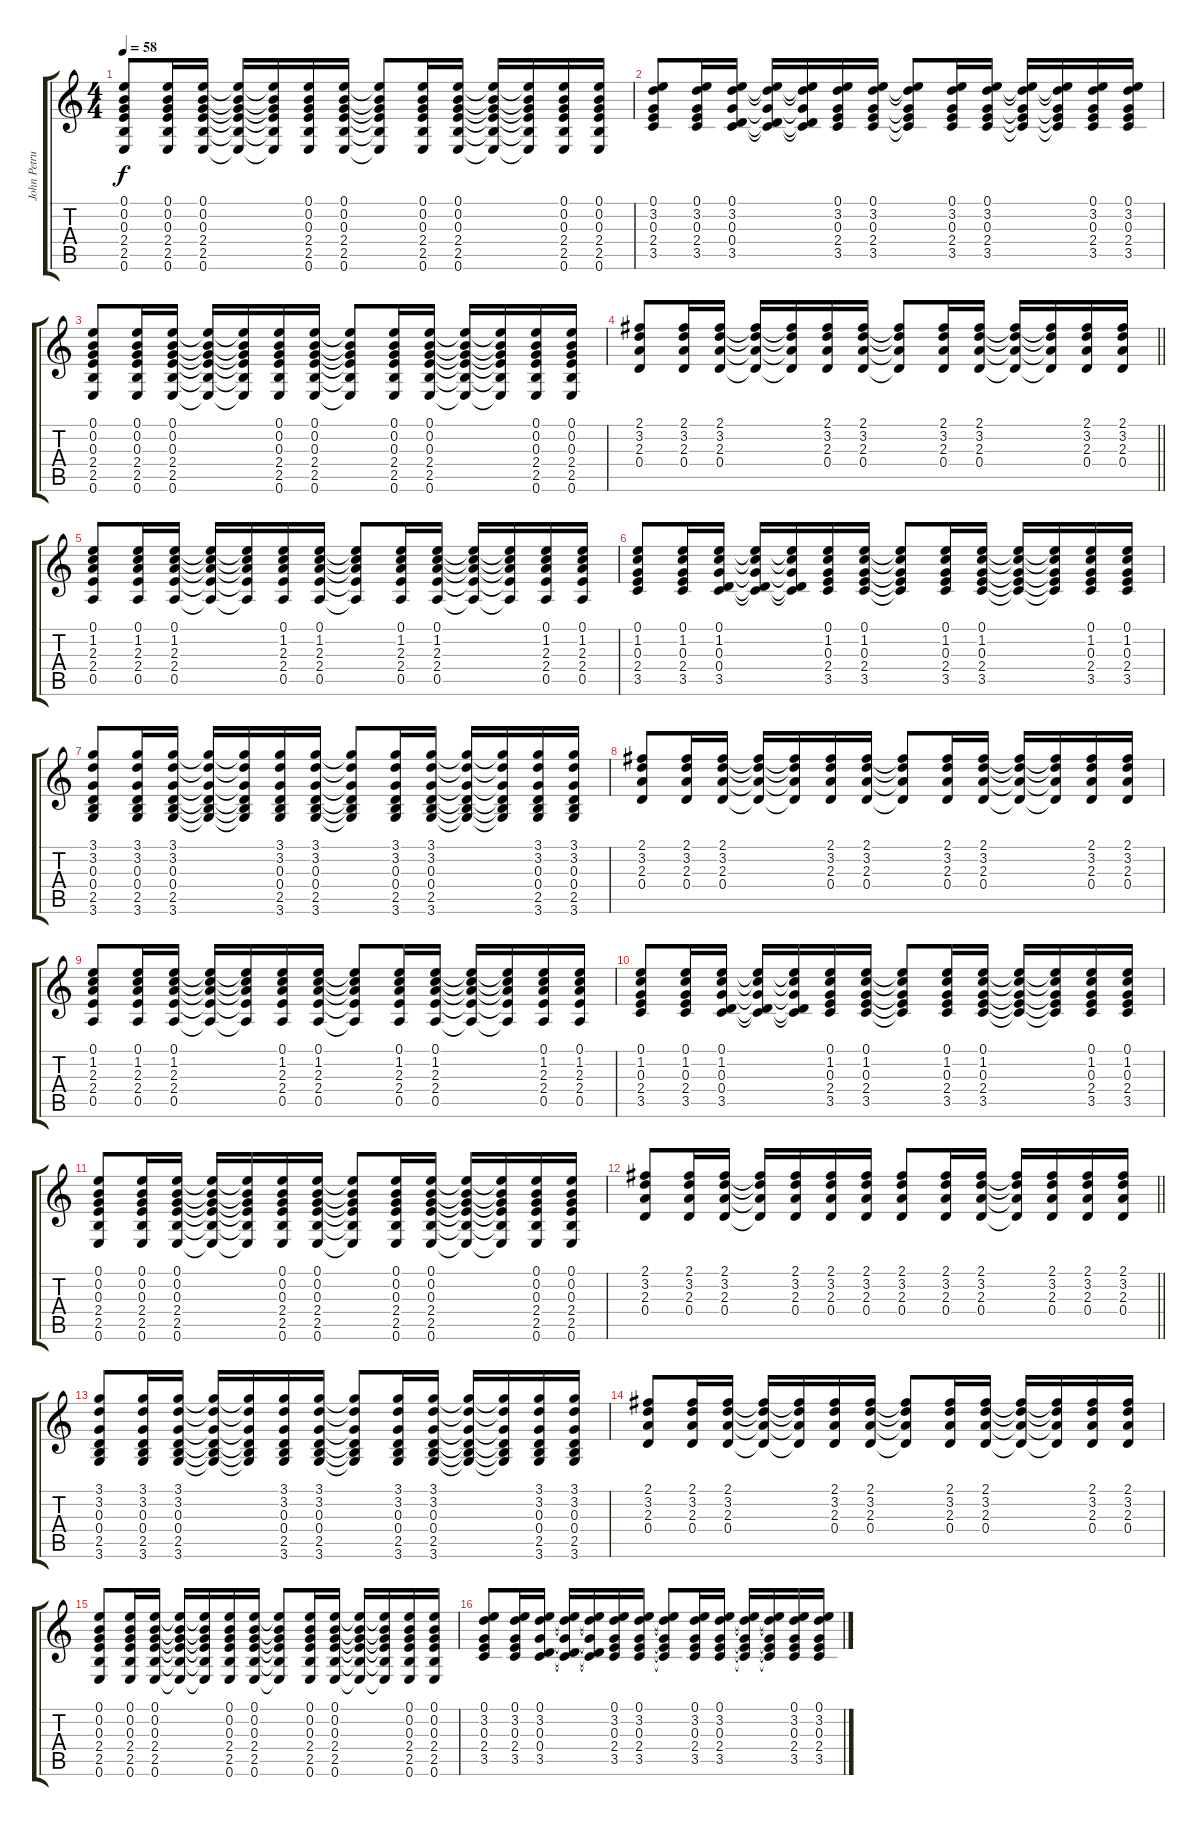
\track ("John Petrucci" "John Petru") {instrument acousticguitarsteel}
\staff {score tabs}
\tuning (E4 B3 G3 D3 A2 E2) {hide}
\ts (4 4)
\tempo 58
\clef g2
\ks c
(0.1 0.2 0.3 2.4 2.5 0.6).8{dy f} (0.1 0.2 0.3 2.4 2.5 0.6).16 (0.1 0.2 0.3 2.4 2.5 0.6).16 (0.1{t} 0.2{t} 0.3{t} 2.4{t} 2.5{t} 0.6{t}).16 (0.1{t} 0.2{t} 0.3{t} 2.4{t} 2.5{t} 0.6{t}).16 (0.1 0.2 0.3 2.4 2.5 0.6).16 (0.1 0.2 0.3 2.4 2.5 0.6).16 (0.1{t} 0.2{t} 0.3{t} 2.4{t} 2.5{t} 0.6{t}).8 (0.1 0.2 0.3 2.4 2.5 0.6).16 (0.1 0.2 0.3 2.4 2.5 0.6).16 (0.1{t} 0.2{t} 0.3{t} 2.4{t} 2.5{t} 0.6{t}).16 (0.1{t} 0.2{t} 0.3{t} 2.4{t} 2.5{t} 0.6{t}).16 (0.1 0.2 0.3 2.4 2.5 0.6).16 (0.1 0.2 0.3 2.4 2.5 0.6).16 |
(0.1 3.2 0.3 2.4 3.5).8 (0.1 3.2 0.3 2.4 3.5).16 (0.1 3.2 0.3 0.4 3.5).16 (0.1{t} 3.2{t} 0.3{t} 0.4{t} 3.5{t}).16 (0.1{t} 3.2{t} 0.3{t} 0.4{t} 3.5{t}).16 (0.1 3.2 0.3 2.4 3.5).16 (0.1 3.2 0.3 2.4 3.5).16 (0.1{t} 3.2{t} 0.3{t} 2.4{t} 3.5{t}).8 (0.1 3.2 0.3 2.4 3.5).16 (0.1 3.2 0.3 2.4 3.5).16 (0.1{t} 3.2{t} 0.3{t} 2.4{t} 3.5{t}).16 (0.1{t} 3.2{t} 0.3{t} 2.4{t} 3.5{t}).16 (0.1 3.2 0.3 2.4 3.5).16 (0.1 3.2 0.3 2.4 3.5).16 |
(0.1 0.2 0.3 2.4 2.5 0.6).8 (0.1 0.2 0.3 2.4 2.5 0.6).16 (0.1 0.2 0.3 2.4 2.5 0.6).16 (0.1{t} 0.2{t} 0.3{t} 2.4{t} 2.5{t} 0.6{t}).16 (0.1{t} 0.2{t} 0.3{t} 2.4{t} 2.5{t} 0.6{t}).16 (0.1 0.2 0.3 2.4 2.5 0.6).16 (0.1 0.2 0.3 2.4 2.5 0.6).16 (0.1{t} 0.2{t} 0.3{t} 2.4{t} 2.5{t} 0.6{t}).8 (0.1 0.2 0.3 2.4 2.5 0.6).16 (0.1 0.2 0.3 2.4 2.5 0.6).16 (0.1{t} 0.2{t} 0.3{t} 2.4{t} 2.5{t} 0.6{t}).16 (0.1{t} 0.2{t} 0.3{t} 2.4{t} 2.5{t} 0.6{t}).16 (0.1 0.2 0.3 2.4 2.5 0.6).16 (0.1 0.2 0.3 2.4 2.5 0.6).16 |
\barLineRight lightlight
(2.1 3.2 2.3 0.4).8 (2.1 3.2 2.3 0.4).16 (2.1 3.2 2.3 0.4).16 (2.1{t} 3.2{t} 2.3{t} 0.4{t}).16 (2.1{t} 3.2{t} 2.3{t} 0.4{t}).16 (2.1 3.2 2.3 0.4).16 (2.1 3.2 2.3 0.4).16 (2.1{t} 3.2{t} 2.3{t} 0.4{t}).8 (2.1 3.2 2.3 0.4).16 (2.1 3.2 2.3 0.4).16 (2.1{t} 3.2{t} 2.3{t} 0.4{t}).16 (2.1{t} 3.2{t} 2.3{t} 0.4{t}).16 (2.1 3.2 2.3 0.4).16 (2.1 3.2 2.3 0.4).16 |
(0.1 1.2 2.3 2.4 0.5).8 (0.1 1.2 2.3 2.4 0.5).16 (0.1 1.2 2.3 2.4 0.5).16 (0.1{t} 1.2{t} 2.3{t} 2.4{t} 0.5{t}).16 (0.1{t} 1.2{t} 2.3{t} 2.4{t} 0.5{t}).16 (0.1 1.2 2.3 2.4 0.5).16 (0.1 1.2 2.3 2.4 0.5).16 (0.1{t} 1.2{t} 2.3{t} 2.4{t} 0.5{t}).8 (0.1 1.2 2.3 2.4 0.5).16 (0.1 1.2 2.3 2.4 0.5).16 (0.1{t} 1.2{t} 2.3{t} 2.4{t} 0.5{t}).16 (0.1{t} 1.2{t} 2.3{t} 2.4{t} 0.5{t}).16 (0.1 1.2 2.3 2.4 0.5).16 (0.1 1.2 2.3 2.4 0.5).16 |
(0.1 1.2 0.3 2.4 3.5).8 (0.1 1.2 0.3 2.4 3.5).16 (0.1 1.2 0.3 0.4 3.5).16 (0.1{t} 1.2{t} 0.3{t} 0.4{t} 3.5{t}).16 (0.1{t} 1.2{t} 0.3{t} 0.4{t} 3.5{t}).16 (0.1 1.2 0.3 2.4 3.5).16 (0.1 1.2 0.3 2.4 3.5).16 (0.1{t} 1.2{t} 0.3{t} 2.4{t} 3.5{t}).8 (0.1 1.2 0.3 2.4 3.5).16 (0.1 1.2 0.3 2.4 3.5).16 (0.1{t} 1.2{t} 0.3{t} 2.4{t} 3.5{t}).16 (0.1{t} 1.2{t} 0.3{t} 2.4{t} 3.5{t}).16 (0.1 1.2 0.3 2.4 3.5).16 (0.1 1.2 0.3 2.4 3.5).16 |
(3.1 3.2 0.3 0.4 2.5 3.6).8 (3.1 3.2 0.3 0.4 2.5 3.6).16 (3.1 3.2 0.3 0.4 2.5 3.6).16 (3.1{t} 3.2{t} 0.3{t} 0.4{t} 2.5{t} 3.6{t}).16 (3.1{t} 3.2{t} 0.3{t} 0.4{t} 2.5{t} 3.6{t}).16 (3.1 3.2 0.3 0.4 2.5 3.6).16 (3.1 3.2 0.3 0.4 2.5 3.6).16 (3.1{t} 3.2{t} 0.3{t} 0.4{t} 2.5{t} 3.6{t}).8 (3.1 3.2 0.3 0.4 2.5 3.6).16 (3.1 3.2 0.3 0.4 2.5 3.6).16 (3.1{t} 3.2{t} 0.3{t} 0.4{t} 2.5{t} 3.6{t}).16 (3.1{t} 3.2{t} 0.3{t} 0.4{t} 2.5{t} 3.6{t}).16 (3.1 3.2 0.3 0.4 2.5 3.6).16 (3.1 3.2 0.3 0.4 2.5 3.6).16 |
(2.1 3.2 2.3 0.4).8 (2.1 3.2 2.3 0.4).16 (2.1 3.2 2.3 0.4).16 (2.1{t} 3.2{t} 2.3{t} 0.4{t}).16 (2.1{t} 3.2{t} 2.3{t} 0.4{t}).16 (2.1 3.2 2.3 0.4).16 (2.1 3.2 2.3 0.4).16 (2.1{t} 3.2{t} 2.3{t} 0.4{t}).8 (2.1 3.2 2.3 0.4).16 (2.1 3.2 2.3 0.4).16 (2.1{t} 3.2{t} 2.3{t} 0.4{t}).16 (2.1{t} 3.2{t} 2.3{t} 0.4{t}).16 (2.1 3.2 2.3 0.4).16 (2.1 3.2 2.3 0.4).16 |
(0.1 1.2 2.3 2.4 0.5).8 (0.1 1.2 2.3 2.4 0.5).16 (0.1 1.2 2.3 2.4 0.5).16 (0.1{t} 1.2{t} 2.3{t} 2.4{t} 0.5{t}).16 (0.1{t} 1.2{t} 2.3{t} 2.4{t} 0.5{t}).16 (0.1 1.2 2.3 2.4 0.5).16 (0.1 1.2 2.3 2.4 0.5).16 (0.1{t} 1.2{t} 2.3{t} 2.4{t} 0.5{t}).8 (0.1 1.2 2.3 2.4 0.5).16 (0.1 1.2 2.3 2.4 0.5).16 (0.1{t} 1.2{t} 2.3{t} 2.4{t} 0.5{t}).16 (0.1{t} 1.2{t} 2.3{t} 2.4{t} 0.5{t}).16 (0.1 1.2 2.3 2.4 0.5).16 (0.1 1.2 2.3 2.4 0.5).16 |
(0.1 1.2 0.3 2.4 3.5).8 (0.1 1.2 0.3 2.4 3.5).16 (0.1 1.2 0.3 0.4 3.5).16 (0.1{t} 1.2{t} 0.3{t} 0.4{t} 3.5{t}).16 (0.1{t} 1.2{t} 0.3{t} 0.4{t} 3.5{t}).16 (0.1 1.2 0.3 2.4 3.5).16 (0.1 1.2 0.3 2.4 3.5).16 (0.1{t} 1.2{t} 0.3{t} 2.4{t} 3.5{t}).8 (0.1 1.2 0.3 2.4 3.5).16 (0.1 1.2 0.3 2.4 3.5).16 (0.1{t} 1.2{t} 0.3{t} 2.4{t} 3.5{t}).16 (0.1{t} 1.2{t} 0.3{t} 2.4{t} 3.5{t}).16 (0.1 1.2 0.3 2.4 3.5).16 (0.1 1.2 0.3 2.4 3.5).16 |
(0.1 0.2 0.3 2.4 2.5 0.6).8 (0.1 0.2 0.3 2.4 2.5 0.6).16 (0.1 0.2 0.3 2.4 2.5 0.6).16 (0.1{t} 0.2{t} 0.3{t} 2.4{t} 2.5{t} 0.6{t}).16 (0.1{t} 0.2{t} 0.3{t} 2.4{t} 2.5{t} 0.6{t}).16 (0.1 0.2 0.3 2.4 2.5 0.6).16 (0.1 0.2 0.3 2.4 2.5 0.6).16 (0.1{t} 0.2{t} 0.3{t} 2.4{t} 2.5{t} 0.6{t}).8 (0.1 0.2 0.3 2.4 2.5 0.6).16 (0.1 0.2 0.3 2.4 2.5 0.6).16 (0.1{t} 0.2{t} 0.3{t} 2.4{t} 2.5{t} 0.6{t}).16 (0.1{t} 0.2{t} 0.3{t} 2.4{t} 2.5{t} 0.6{t}).16 (0.1 0.2 0.3 2.4 2.5 0.6).16 (0.1 0.2 0.3 2.4 2.5 0.6).16 |
\barLineRight lightlight
(2.1 3.2 2.3 0.4).8 (2.1 3.2 2.3 0.4).16 (2.1 3.2 2.3 0.4).16 (2.1{t} 3.2{t} 2.3{t} 0.4{t}).16 (2.1 3.2 2.3 0.4).16 (2.1 3.2 2.3 0.4).16 (2.1 3.2 2.3 0.4).16 (2.1 3.2 2.3 0.4).8 (2.1 3.2 2.3 0.4).16 (2.1 3.2 2.3 0.4).16 (2.1{t} 3.2{t} 2.3{t} 0.4{t}).16 (2.1 3.2 2.3 0.4).16 (2.1 3.2 2.3 0.4).16 (2.1 3.2 2.3 0.4).16 |
(3.1 3.2 0.3 0.4 2.5 3.6).8 (3.1 3.2 0.3 0.4 2.5 3.6).16 (3.1 3.2 0.3 0.4 2.5 3.6).16 (3.1{t} 3.2{t} 0.3{t} 0.4{t} 2.5{t} 3.6{t}).16 (3.1{t} 3.2{t} 0.3{t} 0.4{t} 2.5{t} 3.6{t}).16 (3.1 3.2 0.3 0.4 2.5 3.6).16 (3.1 3.2 0.3 0.4 2.5 3.6).16 (3.1{t} 3.2{t} 0.3{t} 0.4{t} 2.5{t} 3.6{t}).8 (3.1 3.2 0.3 0.4 2.5 3.6).16 (3.1 3.2 0.3 0.4 2.5 3.6).16 (3.1{t} 3.2{t} 0.3{t} 0.4{t} 2.5{t} 3.6{t}).16 (3.1{t} 3.2{t} 0.3{t} 0.4{t} 2.5{t} 3.6{t}).16 (3.1 3.2 0.3 0.4 2.5 3.6).16 (3.1 3.2 0.3 0.4 2.5 3.6).16 |
(2.1 3.2 2.3 0.4).8 (2.1 3.2 2.3 0.4).16 (2.1 3.2 2.3 0.4).16 (2.1{t} 3.2{t} 2.3{t} 0.4{t}).16 (2.1{t} 3.2{t} 2.3{t} 0.4{t}).16 (2.1 3.2 2.3 0.4).16 (2.1 3.2 2.3 0.4).16 (2.1{t} 3.2{t} 2.3{t} 0.4{t}).8 (2.1 3.2 2.3 0.4).16 (2.1 3.2 2.3 0.4).16 (2.1{t} 3.2{t} 2.3{t} 0.4{t}).16 (2.1{t} 3.2{t} 2.3{t} 0.4{t}).16 (2.1 3.2 2.3 0.4).16 (2.1 3.2 2.3 0.4).16 |
(0.1 0.2 0.3 2.4 2.5 0.6).8 (0.1 0.2 0.3 2.4 2.5 0.6).16 (0.1 0.2 0.3 2.4 2.5 0.6).16 (0.1{t} 0.2{t} 0.3{t} 2.4{t} 2.5{t} 0.6{t}).16 (0.1{t} 0.2{t} 0.3{t} 2.4{t} 2.5{t} 0.6{t}).16 (0.1 0.2 0.3 2.4 2.5 0.6).16 (0.1 0.2 0.3 2.4 2.5 0.6).16 (0.1{t} 0.2{t} 0.3{t} 2.4{t} 2.5{t} 0.6{t}).8 (0.1 0.2 0.3 2.4 2.5 0.6).16 (0.1 0.2 0.3 2.4 2.5 0.6).16 (0.1{t} 0.2{t} 0.3{t} 2.4{t} 2.5{t} 0.6{t}).16 (0.1{t} 0.2{t} 0.3{t} 2.4{t} 2.5{t} 0.6{t}).16 (0.1 0.2 0.3 2.4 2.5 0.6).16 (0.1 0.2 0.3 2.4 2.5 0.6).16 |
(0.1 3.2 0.3 2.4 3.5).8 (0.1 3.2 0.3 2.4 3.5).16 (0.1 3.2 0.3 0.4 3.5).16 (0.1{t} 3.2{t} 0.3{t} 0.4{t} 3.5{t}).16 (0.1{t} 3.2{t} 0.3{t} 0.4{t} 3.5{t}).16 (0.1 3.2 0.3 2.4 3.5).16 (0.1 3.2 0.3 2.4 3.5).16 (0.1{t} 3.2{t} 0.3{t} 2.4{t} 3.5{t}).8 (0.1 3.2 0.3 2.4 3.5).16 (0.1 3.2 0.3 2.4 3.5).16 (0.1{t} 3.2{t} 0.3{t} 2.4{t} 3.5{t}).16 (0.1{t} 3.2{t} 0.3{t} 2.4{t} 3.5{t}).16 (0.1 3.2 0.3 2.4 3.5).16 (0.1 3.2 0.3 2.4 3.5).16
